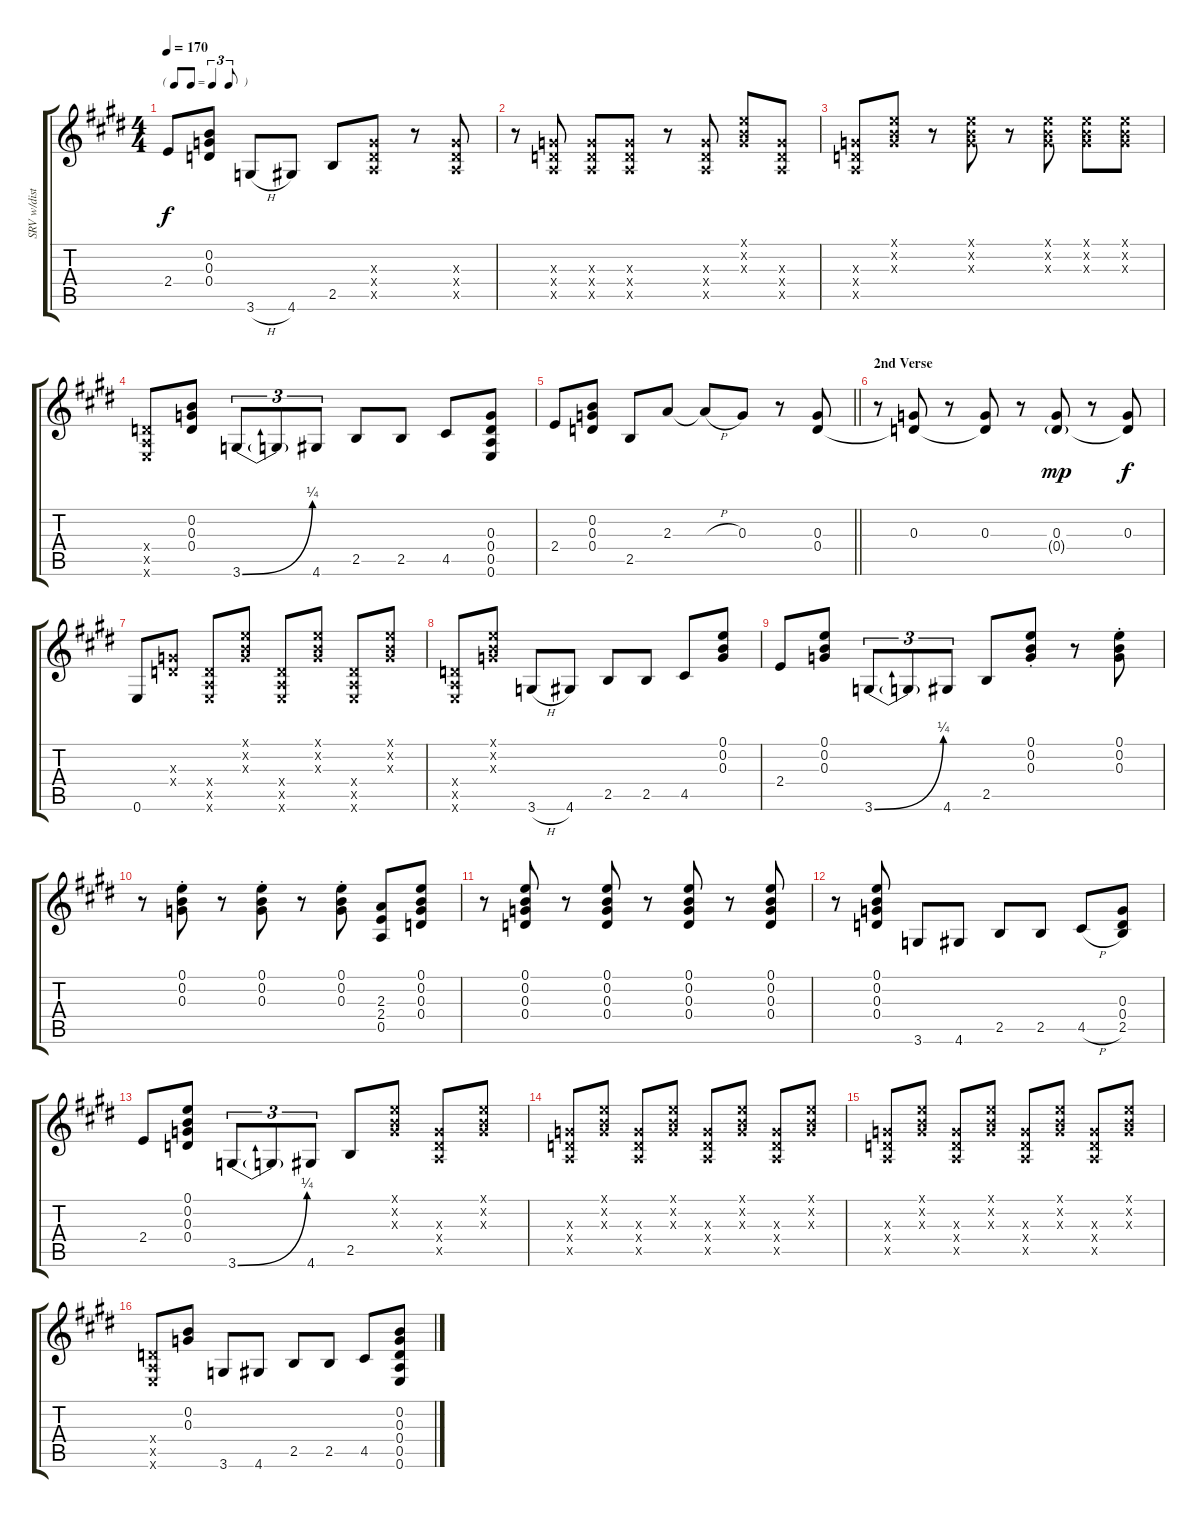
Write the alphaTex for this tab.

\track ("SRV w/dist" "SRV w/dist") {instrument overdrivenguitar}
\staff {score tabs}
\tuning (E4 B3 G3 D3 A2 E2) {hide}
\ts (4 4)
\tf triplet8th
\tempo 170
\clef g2
\ks c#minor
2.4.8{dy f} (0.2 0.3 0.4).8 3.6{h}.8 4.6.8 2.5.8 (0.3{x} 0.4{x} 0.5{x}).8 r.8 (0.3{x} 0.4{x} 0.5{x}).8 |
r.8 (0.3{x} 0.4{x} 0.5{x}).8 (0.3{x} 0.4{x} 0.5{x}).8 (0.3{x} 0.4{x} 0.5{x}).8 r.8 (0.3{x} 0.4{x} 0.5{x}).8 (0.1{x} 0.2{x} 0.3{x}).8 (0.3{x} 0.4{x} 0.5{x}).8 |
(0.3{x} 0.4{x} 0.5{x}).8 (0.1{x} 0.2{x} 0.3{x}).8 r.8 (0.1{x} 0.2{x} 0.3{x}).8 r.8 (0.1{x} 0.2{x} 0.3{x}).8 (0.1{x} 0.2{x} 0.3{x}).8 (0.1{x} 0.2{x} 0.3{x}).8 |
(0.4{x} 0.5{x} 0.6{x}).8 (0.2 0.3 0.4).8 3.6{be (bend 0 0 60 1)}.8{tu (3 2)} 3.6{t}.8{tu (3 2)} 4.6.8{tu (3 2)} 2.5.8 2.5.8 4.5.8 (0.3 0.4 0.5 0.6).8 |
\barLineRight lightlight
2.4.8 (0.2 0.3 0.4).8 2.5.8 2.3.8 2.3{h t}.8 0.3.8 r.8 (0.3 0.4).8 |
\section ("" "2nd Verse")
r.8 (0.3 0.4{t}).8 r.8 (0.3 0.4{t}).8 r.8 (0.3 0.4{g}).8{dy mp} r.8 (0.3 0.4{t}).8{dy f} |
0.6.8 (0.3{x} 0.4{x}).8 (0.4{x} 0.5{x} 0.6{x}).8 (0.1{x} 0.2{x} 0.3{x}).8 (0.4{x} 0.5{x} 0.6{x}).8 (0.1{x} 0.2{x} 0.3{x}).8 (0.4{x} 0.5{x} 0.6{x}).8 (0.1{x} 0.2{x} 0.3{x}).8 |
(0.4{x} 0.5{x} 0.6{x}).8 (0.1{x} 0.2{x} 0.3{x}).8 3.6{h}.8 4.6.8 2.5.8 2.5.8 4.5.8 (0.1 0.2 0.3).8 |
2.4.8 (0.1 0.2 0.3).8 3.6{be (bend 0 0 60 1)}.8{tu (3 2)} 3.6{t}.8{tu (3 2)} 4.6.8{tu (3 2)} 2.5.8 (0.1{st} 0.2{st} 0.3{st}).8 r.8 (0.1{st} 0.2{st} 0.3{st}).8 |
r.8 (0.1{st} 0.2{st} 0.3{st}).8 r.8 (0.1{st} 0.2{st} 0.3{st}).8 r.8 (0.1{st} 0.2{st} 0.3{st}).8 (2.3 2.4 0.5).8 (0.1 0.2 0.3 0.4).8 |
r.8 (0.1 0.2 0.3 0.4).8 r.8 (0.1 0.2 0.3 0.4).8 r.8 (0.1 0.2 0.3 0.4).8 r.8 (0.1 0.2 0.3 0.4).8 |
r.8 (0.1 0.2 0.3 0.4).8 3.6.8 4.6.8 2.5.8 2.5.8 4.5{h}.8 (0.3 0.4 2.5).8 |
2.4.8 (0.1 0.2 0.3 0.4).8 3.6{be (bend 0 0 60 1)}.8{tu (3 2)} 3.6{t}.8{tu (3 2)} 4.6.8{tu (3 2)} 2.5.8 (0.1{x} 0.2{x} 0.3{x}).8 (0.3{x} 0.4{x} 0.5{x}).8 (0.1{x} 0.2{x} 0.3{x}).8 |
(0.3{x} 0.4{x} 0.5{x}).8 (0.1{x} 0.2{x} 0.3{x}).8 (0.3{x} 0.4{x} 0.5{x}).8 (0.1{x} 0.2{x} 0.3{x}).8 (0.3{x} 0.4{x} 0.5{x}).8 (0.1{x} 0.2{x} 0.3{x}).8 (0.3{x} 0.4{x} 0.5{x}).8 (0.1{x} 0.2{x} 0.3{x}).8 |
(0.3{x} 0.4{x} 0.5{x}).8 (0.1{x} 0.2{x} 0.3{x}).8 (0.3{x} 0.4{x} 0.5{x}).8 (0.1{x} 0.2{x} 0.3{x}).8 (0.3{x} 0.4{x} 0.5{x}).8 (0.1{x} 0.2{x} 0.3{x}).8 (0.3{x} 0.4{x} 0.5{x}).8 (0.1{x} 0.2{x} 0.3{x}).8 |
(0.4{x} 0.5{x} 0.6{x}).8 (0.2 0.3).8 3.6.8 4.6.8 2.5.8 2.5.8 4.5.8 (0.2 0.3 0.4 0.5 0.6).8
